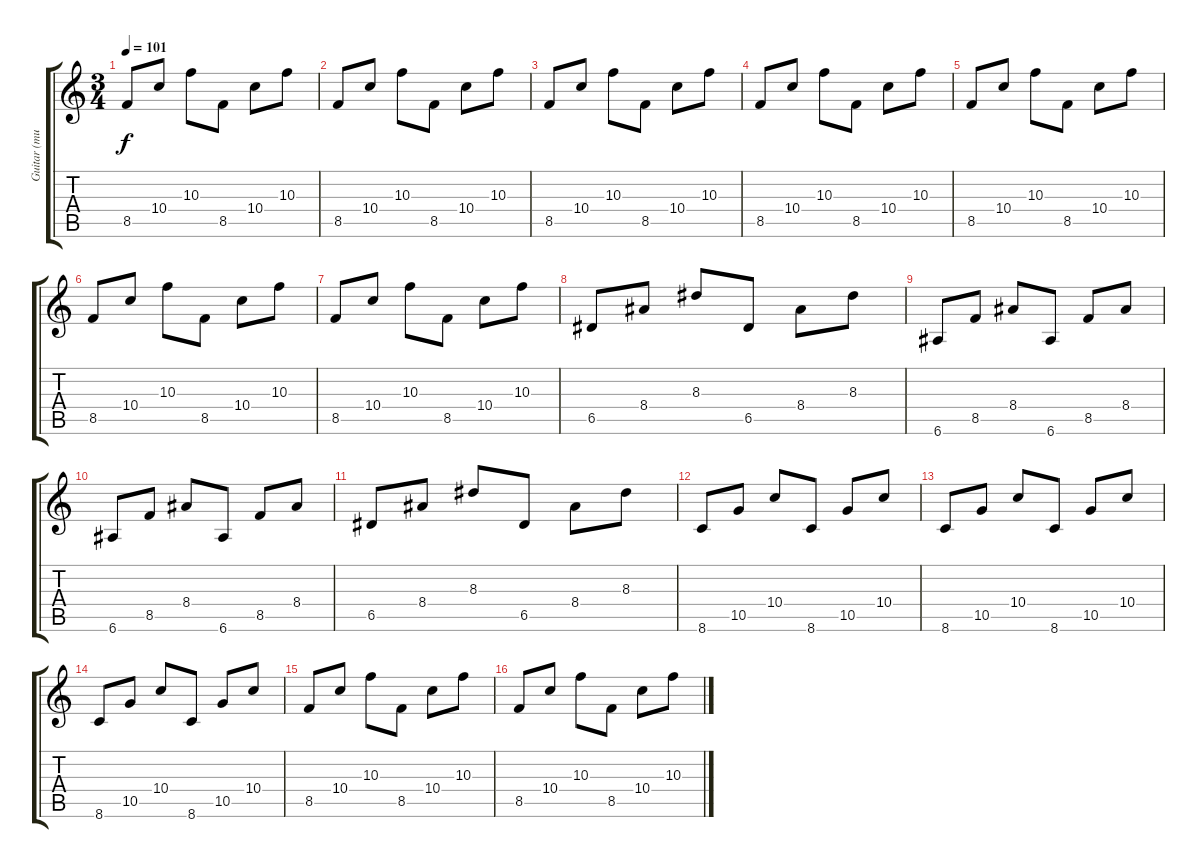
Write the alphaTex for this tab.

\track ("Guitar (muted)" "Guitar (mu") {instrument electricguitarmuted}
\staff {score tabs}
\tuning (E4 B3 G3 D3 A2 E2) {hide}
\ts (3 4)
\tempo 101
\clef g2
\ks c
8.5.8{dy f instrument electricguitarmuted} 10.4.8 10.3.8 8.5.8 10.4.8 10.3.8 |
8.5.8 10.4.8 10.3.8 8.5.8 10.4.8 10.3.8 |
8.5.8 10.4.8 10.3.8 8.5.8 10.4.8 10.3.8 |
8.5.8 10.4.8 10.3.8 8.5.8 10.4.8 10.3.8 |
8.5.8 10.4.8 10.3.8 8.5.8 10.4.8 10.3.8 |
8.5.8 10.4.8 10.3.8 8.5.8 10.4.8 10.3.8 |
8.5.8 10.4.8 10.3.8 8.5.8 10.4.8 10.3.8 |
6.5.8 8.4.8 8.3.8 6.5.8 8.4.8 8.3.8 |
6.6.8 8.5.8 8.4.8 6.6.8 8.5.8 8.4.8 |
6.6.8 8.5.8 8.4.8 6.6.8 8.5.8 8.4.8 |
6.5.8 8.4.8 8.3.8 6.5.8 8.4.8 8.3.8 |
8.6.8 10.5.8 10.4.8 8.6.8 10.5.8 10.4.8 |
8.6.8 10.5.8 10.4.8 8.6.8 10.5.8 10.4.8 |
8.6.8 10.5.8 10.4.8 8.6.8 10.5.8 10.4.8 |
8.5.8 10.4.8 10.3.8 8.5.8 10.4.8 10.3.8 |
8.5.8 10.4.8 10.3.8 8.5.8 10.4.8 10.3.8
